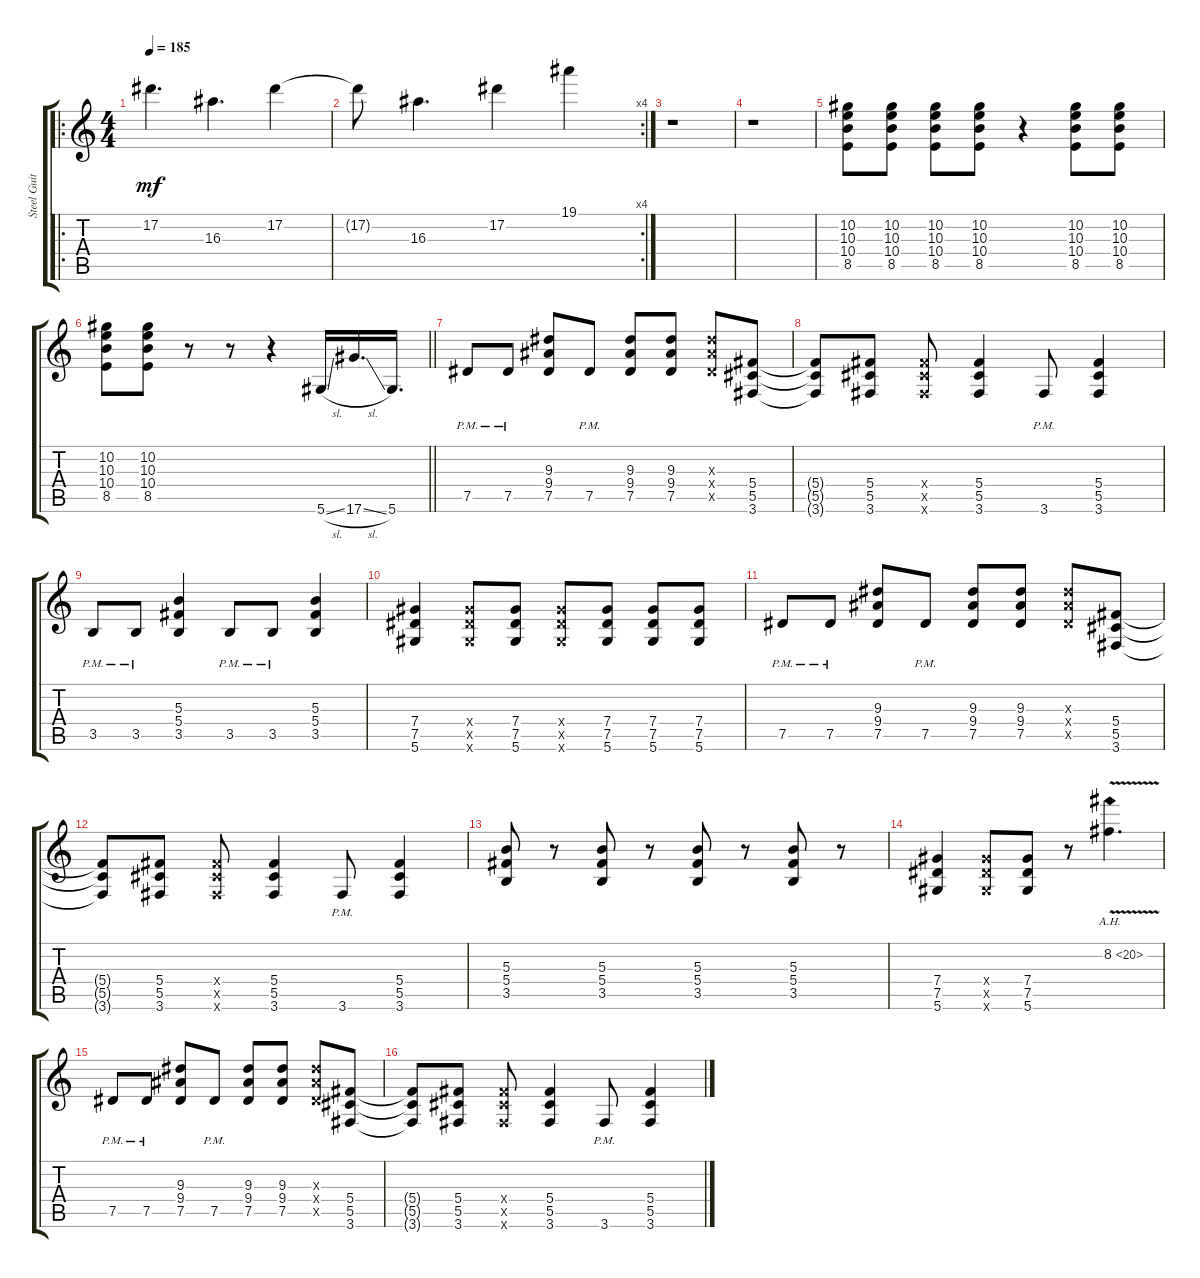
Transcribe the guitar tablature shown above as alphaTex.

\track ("Steel Guitar" "Steel Guit") {instrument overdrivenguitar}
\staff {score tabs}
\tuning (Eb4 Bb3 Gb3 Db3 Ab2 Eb2) {hide}
\ro
\ts (4 4)
\tempo 185
\clef g2
\ks c
17.2.4{d dy mf} 16.3.4{d} 17.2.4 |
\rc 4
17.2{t}.8 16.3.4{d} 17.2.4 19.1.4 |
r.1 |
r.1 |
(10.2 10.3 10.4 8.5).8 (10.2 10.3 10.4 8.5).8 (10.2 10.3 10.4 8.5).8 (10.2 10.3 10.4 8.5).8 r.4 (10.2 10.3 10.4 8.5).8 (10.2 10.3 10.4 8.5).8 |
\barLineRight lightlight
(10.2 10.3 10.4 8.5).8 (10.2 10.3 10.4 8.5).8 r.8 r.8 r.4 5.6{sl}.16 17.6{sl}.16{d} 5.6.16{d} |
7.5{pm}.8 7.5{pm}.8 (9.3 9.4 7.5).8 7.5{pm}.8 (9.3 9.4 7.5).8 (9.3 9.4 7.5).8 (9.3{x} 9.4{x} 7.5{x}).8 (5.4 5.5 3.6).8 |
(5.4{t} 5.5{t} 3.6{t}).8 (5.4 5.5 3.6).8 (5.4{x} 5.5{x} 3.6{x}).8 (5.4 5.5 3.6).4 3.6{pm}.8 (5.4 5.5 3.6).4 |
3.5{pm}.8 3.5{pm}.8 (5.3 5.4 3.5).4 3.5{pm}.8 3.5{pm}.8 (5.3 5.4 3.5).4 |
(7.4 7.5 5.6).4 (7.4{x} 7.5{x} 5.6{x}).8 (7.4 7.5 5.6).8 (7.4{x} 7.5{x} 5.6{x}).8 (7.4 7.5 5.6).8 (7.4 7.5 5.6).8 (7.4 7.5 5.6).8 |
7.5{pm}.8 7.5{pm}.8 (9.3 9.4 7.5).8 7.5{pm}.8 (9.3 9.4 7.5).8 (9.3 9.4 7.5).8 (9.3{x} 9.4{x} 7.5{x}).8 (5.4 5.5 3.6).8 |
(5.4{t} 5.5{t} 3.6{t}).8 (5.4 5.5 3.6).8 (5.4{x} 5.5{x} 3.6{x}).8 (5.4 5.5 3.6).4 3.6{pm}.8 (5.4 5.5 3.6).4 |
(5.3 5.4 3.5).8 r.8 (5.3 5.4 3.5).8 r.8 (5.3 5.4 3.5).8 r.8 (5.3 5.4 3.5).8 r.8 |
(7.4 7.5 5.6).4 (7.4{x} 7.5{x} 5.6{x}).8 (7.4 7.5 5.6).8 r.8 8.2{ah 12 v}.4{d} |
7.5{pm}.8 7.5{pm}.8 (9.3 9.4 7.5).8 7.5{pm}.8 (9.3 9.4 7.5).8 (9.3 9.4 7.5).8 (9.3{x} 9.4{x} 7.5{x}).8 (5.4 5.5 3.6).8 |
(5.4{t} 5.5{t} 3.6{t}).8 (5.4 5.5 3.6).8 (5.4{x} 5.5{x} 3.6{x}).8 (5.4 5.5 3.6).4 3.6{pm}.8 (5.4 5.5 3.6).4
